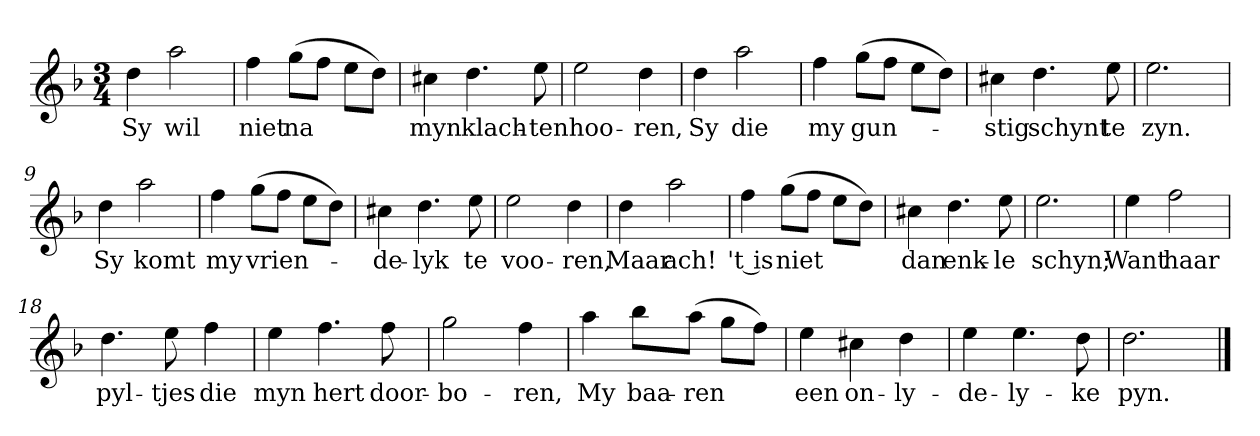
**kern	**text
*part1	*part1
*staff1	*staff1
*clefG2	*
*k[b-]	*
*d:	*
*M3/4	*
*MM120	*
=1	=1
4dd	Sy
2aa	wil
=2	=2
4ff	niet
(8gg\L	na
8ff\J	.
8ee\L	.
8dd\J)	.
=3	=3
4cc#X	myn
4.dd	klach-
8ee	-ten
=4	=4
2ee	hoo-
4dd	-ren,
=5	=5
4dd	Sy
2aa	die
=6	=6
4ff	my
(8gg\L	gun-
8ff\J	.
8ee\L	.
8dd\J)	.
=7	=7
4cc#X	-stig
4.dd	schynt
8ee	te
=8	=8
2.ee	zyn.
=9	=9
4dd	Sy
2aa	komt
=10	=10
4ff	my
(8gg\L	vrien-
8ff\J	.
8ee\L	.
8dd\J)	.
=11	=11
4cc#X	-de-
4.dd	-lyk
8ee	te
=12	=12
2ee	voo-
4dd	-ren,
=13	=13
4dd	Maar
2aa	ach!
=14	=14
4ff	't is
(8gg\L	niet
8ff\J	.
8ee\L	.
8dd\J)	.
=15	=15
4cc#X	dan
4.dd	enk-
8ee	-le
=16	=16
2.ee	schyn;
=17	=17
4ee	Want
2ff	haar
=18	=18
4.dd	pyl-
8ee	-tjes
4ff	die
=19	=19
4ee	myn
4.ff	hert
8ff	door-
=20	=20
2gg	-bo-
4ff	-ren,
=21	=21
4aa	My
8bb-\L	baa-
(8aa\J	-ren
8gg\L	.
8ff\J)	.
=22	=22
4ee	een
4cc#X	on-
4dd	-ly-
=23	=23
4ee	-de-
4.ee	-ly-
8dd	-ke
=24	=24
2.dd	pyn.
==	==
*-	*-
